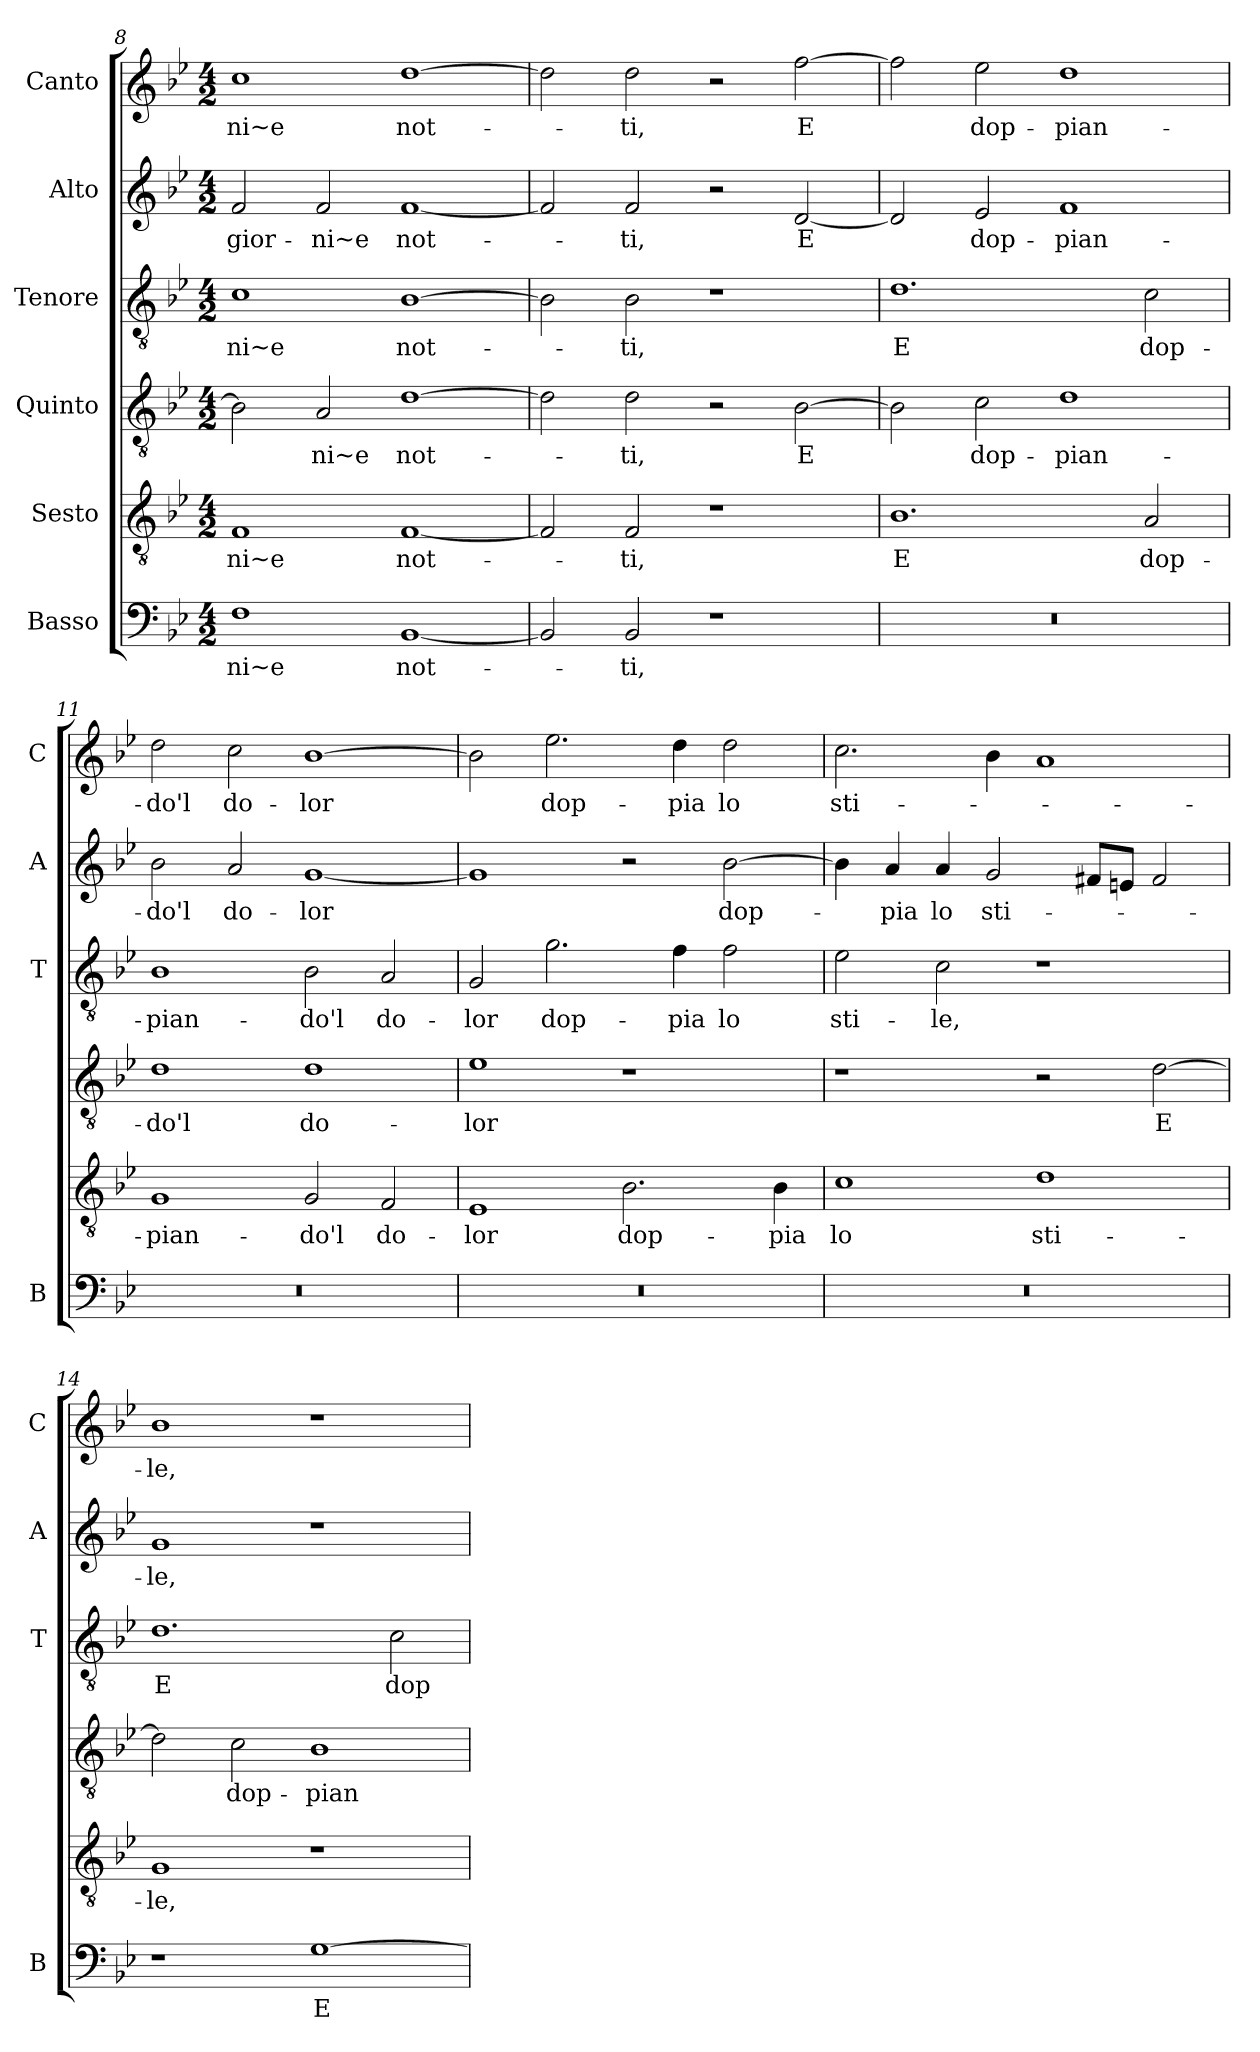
**kern	**text	**kern	**text	**kern	**text	**kern	**text	**kern	**text	**kern	**text
*part6	*part6	*part5	*part5	*part4	*part4	*part3	*part3	*part2	*part2	*part1	*part1
*staff6	*staff6	*staff5	*staff5	*staff4	*staff4	*staff3	*staff3	*staff2	*staff2	*staff1	*staff1
*I"Basso	*	*I"Sesto	*	*I"Quinto	*	*I"Tenore	*	*I"Alto	*	*I"Canto	*
*I'B	*	*	*	*	*	*I'T	*	*I'A	*	*I'C	*
*clefF4	*	*clefGv2	*	*clefGv2	*	*clefGv2	*	*clefG2	*	*clefG2	*
*k[b-e-]	*	*k[b-e-]	*	*k[b-e-]	*	*k[b-e-]	*	*k[b-e-]	*	*k[b-e-]	*
*B-:	*	*B-:	*	*B-:	*	*B-:	*	*B-:	*	*B-:	*
*M4/2	*	*M4/2	*	*M4/2	*	*M4/2	*	*M4/2	*	*M4/2	*
=8	=8	=8	=8	=8	=8	=8	=8	=8	=8	=8	=8
!	!LO:LY:b	!	!LO:LY:b	!	!	!	!LO:LY:b	!	!LO:LY:b	!	!LO:LY:b
1F	-ni~e	1F	-ni~e	2B-\]	.	1c	-ni~e	2f/	gior-	1cc	-ni~e
!	!	!	!	!	!LO:LY:b	!	!	!	!LO:LY:b	!	!
.	.	.	.	2A/	-ni~e	.	.	2f/	-ni~e	.	.
!	!LO:LY:b	!	!LO:LY:b	!	!LO:LY:b	!	!LO:LY:b	!	!LO:LY:b	!	!LO:LY:b
[1BB-	not-	[1F	not-	[1d	not-	[1B-	not-	[1f	not-	[1dd	not-
!!LO:PB:g=z
=9	=9	=9	=9	=9	=9	=9	=9	=9	=9	=9	=9
2BB-/]	.	2F/]	.	2d\]	.	2B-\]	.	2f/]	.	2dd\]	.
!	!LO:LY:b	!	!LO:LY:b	!	!LO:LY:b	!	!LO:LY:b	!	!LO:LY:b	!	!LO:LY:b
2BB-/	-ti,	2F/	-ti,	2d\	-ti,	2B-\	-ti,	2f/	-ti,	2dd\	-ti,
1r	.	1r	.	2r	.	1r	.	2r	.	2r	.
!	!	!	!	!	!LO:LY:b	!	!	!	!LO:LY:b	!	!LO:LY:b
.	.	.	.	[2B-\	E	.	.	[2d/	E	[2ff\	E
=10	=10	=10	=10	=10	=10	=10	=10	=10	=10	=10	=10
!	!	!	!LO:LY:b	!	!	!	!LO:LY:b	!	!	!	!
0r	.	1.B-	E	2B-\]	.	1.d	E	2d/]	.	2ff\]	.
!	!	!	!	!	!LO:LY:b	!	!	!	!LO:LY:b	!	!LO:LY:b
.	.	.	.	2c\	dop-	.	.	2e-/	dop-	2ee-\	dop-
!	!	!	!	!	!LO:LY:b	!	!	!	!LO:LY:b	!	!LO:LY:b
.	.	.	.	1d	-pian-	.	.	1f	-pian-	1dd	-pian-
!	!	!	!LO:LY:b	!	!	!	!LO:LY:b	!	!	!	!
.	.	2A/	dop-	.	.	2c\	dop-	.	.	.	.
=11	=11	=11	=11	=11	=11	=11	=11	=11	=11	=11	=11
!	!	!	!LO:LY:b	!	!LO:LY:b	!	!LO:LY:b	!	!LO:LY:b	!	!LO:LY:b
0r	.	1G	-pian-	1d	-do'l	1B-	-pian-	2b-\	-do'l	2dd\	-do'l
!	!	!	!	!	!	!	!	!	!LO:LY:b	!	!LO:LY:b
.	.	.	.	.	.	.	.	2a/	do-	2cc\	do-
!	!	!	!LO:LY:b	!	!LO:LY:b	!	!LO:LY:b	!	!LO:LY:b	!	!LO:LY:b
.	.	2G/	-do'l	1d	do-	2B-\	-do'l	[1g	-lor	[1b-	-lor
!	!	!	!LO:LY:b	!	!	!	!LO:LY:b	!	!	!	!
.	.	2F/	do-	.	.	2A/	do-	.	.	.	.
=12	=12	=12	=12	=12	=12	=12	=12	=12	=12	=12	=12
!	!	!	!LO:LY:b	!	!LO:LY:b	!	!LO:LY:b	!	!	!	!
0r	.	1E-	-lor	1e-	-lor	2G/	-lor	1g]	.	2b-\]	.
!	!	!	!	!	!	!	!LO:LY:b	!	!	!	!LO:LY:b
.	.	.	.	.	.	2.g\	dop-	.	.	2.ee-\	dop-
!	!	!	!LO:LY:b	!	!	!	!	!	!	!	!
.	.	2.B-\	dop-	1r	.	.	.	2r	.	.	.
!	!	!	!	!	!	!	!LO:LY:b	!	!	!	!LO:LY:b
.	.	.	.	.	.	4f\	-pia	.	.	4dd\	-pia
!	!	!	!	!	!	!	!LO:LY:b	!	!LO:LY:b	!	!LO:LY:b
.	.	.	.	.	.	2f\	lo	[2b-\	dop-	2dd\	lo
!	!	!	!LO:LY:b	!	!	!	!	!	!	!	!
.	.	4B-\	-pia	.	.	.	.	.	.	.	.
!!LO:LB:g=z
=13	=13	=13	=13	=13	=13	=13	=13	=13	=13	=13	=13
!	!	!	!LO:LY:b	!	!	!	!LO:LY:b	!	!	!	!LO:LY:b
0r	.	1c	lo	1r	.	2e-\	sti-	4b-\]	.	2.cc\	sti-
!	!	!	!	!	!	!	!	!	!LO:LY:b	!	!
.	.	.	.	.	.	.	.	4a/	-pia	.	.
!	!	!	!	!	!	!	!LO:LY:b	!	!LO:LY:b	!	!
.	.	.	.	.	.	2c\	-le,	4a/	lo	.	.
!	!	!	!	!	!	!	!	!	!LO:LY:b	!	!
.	.	.	.	.	.	.	.	2g/	sti-	4b-\	.
!	!	!	!LO:LY:b	!	!	!	!	!	!	!	!
.	.	1d	sti-	2r	.	1r	.	.	.	1a	.
.	.	.	.	.	.	.	.	8f#X/L	.	.	.
.	.	.	.	.	.	.	.	8en/J	.	.	.
!	!	!	!	!	!LO:LY:b	!	!	!	!	!	!
.	.	.	.	[2d\	E	.	.	2f#/	.	.	.
=14	=14	=14	=14	=14	=14	=14	=14	=14	=14	=14	=14
!	!	!	!LO:LY:b	!	!	!	!LO:LY:b	!	!LO:LY:b	!	!LO:LY:b
1r	.	1G	-le,	2d\]	.	1.d	E	1g	-le,	1b-	-le,
!	!	!	!	!	!LO:LY:b	!	!	!	!	!	!
.	.	.	.	2c\	dop-	.	.	.	.	.	.
!	!LO:LY:b	!	!	!	!LO:LY:b	!	!	!	!	!	!
[1G	E	1r	.	1B-	-pian-	.	.	1r	.	1r	.
!	!	!	!	!	!	!	!LO:LY:b	!	!	!	!
.	.	.	.	.	.	2c\	dop-	.	.	.	.
=	=	=	=	=	=	=	=	=	=	=	=
*-	*-	*-	*-	*-	*-	*-	*-	*-	*-	*-	*-
